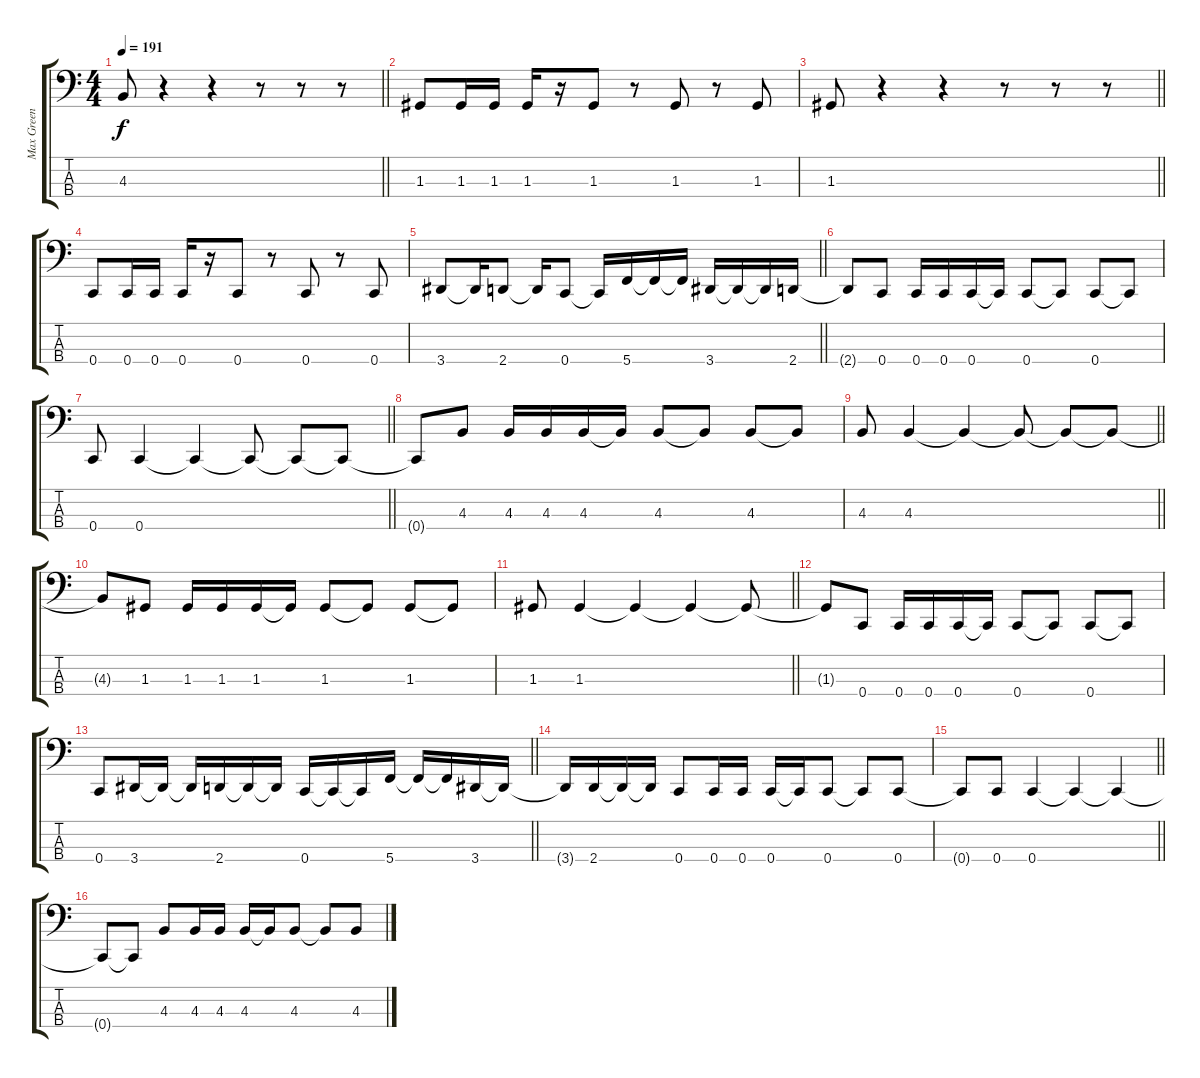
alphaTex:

\track ("Max Green" "Max Green") {instrument electricbasspick}
\staff {score tabs}
\tuning (F2 C2 G1 C1) {hide}
\ts (4 4)
\tempo 191
\clef f4
\barLineRight lightlight
\ks c
4.3.8{dy f} r.4 r.4 r.8 r.8 r.8 |
1.3.8 1.3.16 1.3.16 1.3.16 r.16 1.3.8 r.8 1.3.8 r.8 1.3.8 |
\barLineRight lightlight
1.3.8 r.4 r.4 r.8 r.8 r.8 |
0.4.8 0.4.16 0.4.16 0.4.16 r.16 0.4.8 r.8 0.4.8 r.8 0.4.8 |
\barLineRight lightlight
3.4.8 3.4{t}.16 2.4.8 2.4{t}.16 0.4.8 0.4{t}.16 5.4.16 5.4{t}.16 5.4{t}.16 3.4.16 3.4{t}.16 3.4{t}.16 2.4.16 |
2.4{t}.8 0.4.8 0.4.16 0.4.16 0.4.16 0.4{t}.16 0.4.8 0.4{t}.8 0.4.8 0.4{t}.8 |
\barLineRight lightlight
0.4.8 0.4.4 0.4{t}.4 0.4{t}.8 0.4{t}.8 0.4{t}.8 |
0.4{t}.8 4.3.8 4.3.16 4.3.16 4.3.16 4.3{t}.16 4.3.8 4.3{t}.8 4.3.8 4.3{t}.8 |
\barLineRight lightlight
4.3.8 4.3.4 4.3{t}.4 4.3{t}.8 4.3{t}.8 4.3{t}.8 |
4.3{t}.8 1.3.8 1.3.16 1.3.16 1.3.16 1.3{t}.16 1.3.8 1.3{t}.8 1.3.8 1.3{t}.8 |
\barLineRight lightlight
1.3.8 1.3.4 1.3{t}.4 1.3{t}.4 1.3{t}.8 |
1.3{t}.8 0.4.8 0.4.16 0.4.16 0.4.16 0.4{t}.16 0.4.8 0.4{t}.8 0.4.8 0.4{t}.8 |
\barLineRight lightlight
0.4.8 3.4.16 3.4{t}.16 3.4{t}.16 2.4.16 2.4{t}.16 2.4{t}.16 0.4.16 0.4{t}.16 0.4{t}.16 5.4.16 5.4{t}.16 5.4{t}.16 3.4.16 3.4{t}.16 |
3.4{t}.16 2.4.16 2.4{t}.16 2.4{t}.16 0.4.8 0.4.16 0.4.16 0.4.16 0.4{t}.16 0.4.8 0.4{t}.8 0.4.8 |
\barLineRight lightlight
0.4{t}.8 0.4.8 0.4.4 0.4{t}.4 0.4{t}.4 |
0.4{t}.8 0.4{t}.8 4.3.8 4.3.16 4.3.16 4.3.16 4.3{t}.16 4.3.8 4.3{t}.8 4.3.8
